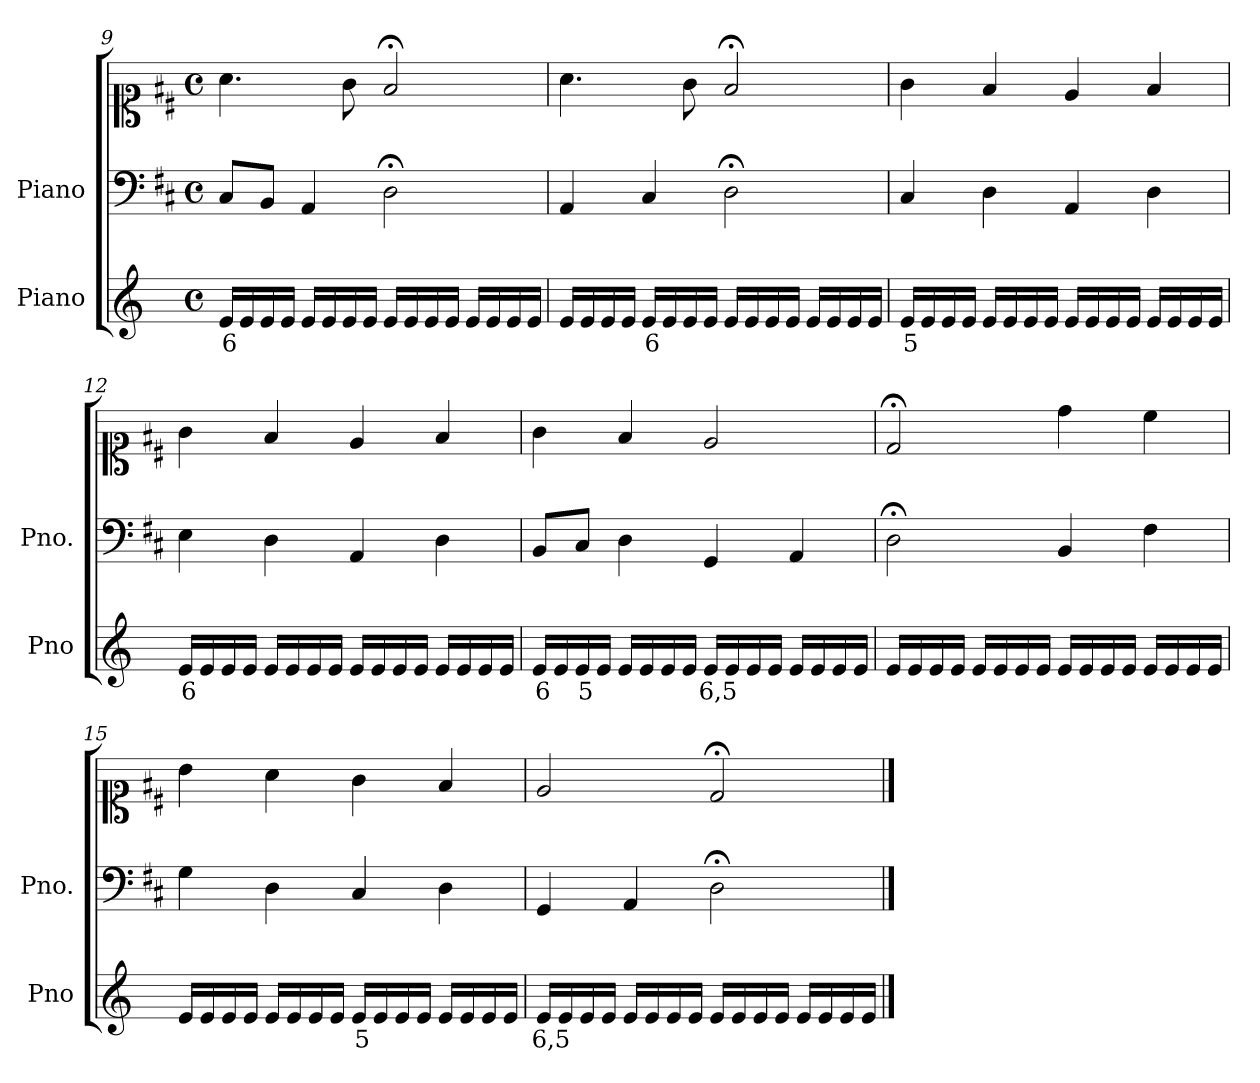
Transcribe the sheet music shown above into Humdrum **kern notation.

**kern	**text	**kern	**kern
*part2	*part2	*part1	*part1
*staff3	*staff3	*staff2	*staff1
*I"Piano	*	*I"Piano	*
*I'Pno	*	*I'Pno.	*
*clefG2	*	*clefF4	*clefC1
*k[]	*	*k[f#c#]	*k[f#c#]
*M4/4	*	*M4/4	*M4/4
*met(c)	*	*met(c)	*met(c)
=9	=9	=9	=9
!	!LO:LY:b	!	!
16e/LL	6	8C#/L	4.a\
16e/	.	.	.
!	!LO:LY:b	!	!
16e/	_	8BB/J	.
16e/JJ	.	.	.
16e/LL	.	4AA/	.
16e/	.	.	.
16e/	.	.	8g\
16e/JJ	.	.	.
16e/LL	.	2D;<\	2f#;</
16e/	.	.	.
16e/	.	.	.
16e/JJ	.	.	.
16e/LL	.	.	.
16e/	.	.	.
16e/	.	.	.
16e/JJ	.	.	.
=10	=10	=10	=10
16e/LL	.	4AA/	4.a\
16e/	.	.	.
16e/	.	.	.
16e/JJ	.	.	.
!	!LO:LY:b	!	!
16e/LL	6	4C#/	.
16e/	.	.	.
16e/	.	.	8g\
16e/JJ	.	.	.
16e/LL	.	2D;<\	2f#;</
16e/	.	.	.
16e/	.	.	.
16e/JJ	.	.	.
16e/LL	.	.	.
16e/	.	.	.
16e/	.	.	.
16e/JJ	.	.	.
=11	=11	=11	=11
!	!LO:LY:b	!	!
16e/LL	5	4C#/	4g\
16e/	.	.	.
16e/	.	.	.
16e/JJ	.	.	.
16e/LL	.	4D\	4f#/
16e/	.	.	.
16e/	.	.	.
16e/JJ	.	.	.
16e/LL	.	4AA/	4e/
16e/	.	.	.
16e/	.	.	.
16e/JJ	.	.	.
16e/LL	.	4D\	4f#/
16e/	.	.	.
16e/	.	.	.
16e/JJ	.	.	.
=12	=12	=12	=12
!	!LO:LY:b	!	!
16e/LL	6	4E\	4g\
16e/	.	.	.
16e/	.	.	.
16e/JJ	.	.	.
16e/LL	.	4D\	4f#/
16e/	.	.	.
16e/	.	.	.
16e/JJ	.	.	.
16e/LL	.	4AA/	4e/
16e/	.	.	.
16e/	.	.	.
16e/JJ	.	.	.
16e/LL	.	4D\	4f#/
16e/	.	.	.
16e/	.	.	.
16e/JJ	.	.	.
=13	=13	=13	=13
!	!LO:LY:b	!	!
16e/LL	6	8BB/L	4g\
16e/	.	.	.
!	!LO:LY:b	!	!
16e/	5	8C#/J	.
16e/JJ	.	.	.
16e/LL	.	4D\	4f#/
16e/	.	.	.
16e/	.	.	.
16e/JJ	.	.	.
!	!LO:LY:b	!	!
16e/LL	6,5	4GG/	2e/
16e/	.	.	.
16e/	.	.	.
16e/JJ	.	.	.
16e/LL	.	4AA/	.
16e/	.	.	.
16e/	.	.	.
16e/JJ	.	.	.
=14	=14	=14	=14
16e/LL	.	2D;<\	2d;</
16e/	.	.	.
16e/	.	.	.
16e/JJ	.	.	.
16e/LL	.	.	.
16e/	.	.	.
16e/	.	.	.
16e/JJ	.	.	.
16e/LL	.	4BB/	4dd\
16e/	.	.	.
16e/	.	.	.
16e/JJ	.	.	.
16e/LL	.	4F#\	4cc#\
16e/	.	.	.
16e/	.	.	.
16e/JJ	.	.	.
=15	=15	=15	=15
16e/LL	.	4G\	4b\
16e/	.	.	.
16e/	.	.	.
16e/JJ	.	.	.
16e/LL	.	4D\	4a\
16e/	.	.	.
16e/	.	.	.
16e/JJ	.	.	.
!	!LO:LY:b	!	!
16e/LL	5	4C#/	4g\
16e/	.	.	.
16e/	.	.	.
16e/JJ	.	.	.
16e/LL	.	4D\	4f#/
16e/	.	.	.
16e/	.	.	.
16e/JJ	.	.	.
=16	=16	=16	=16
!	!LO:LY:b	!	!
16e/LL	6,5	4GG/	2e/
16e/	.	.	.
16e/	.	.	.
16e/JJ	.	.	.
16e/LL	.	4AA/	.
16e/	.	.	.
16e/	.	.	.
16e/JJ	.	.	.
16e/LL	.	2D;<\	2d;</
16e/	.	.	.
16e/	.	.	.
16e/JJ	.	.	.
16e/LL	.	.	.
16e/	.	.	.
16e/	.	.	.
16e/JJ	.	.	.
==	==	==	==
*-	*-	*-	*-
